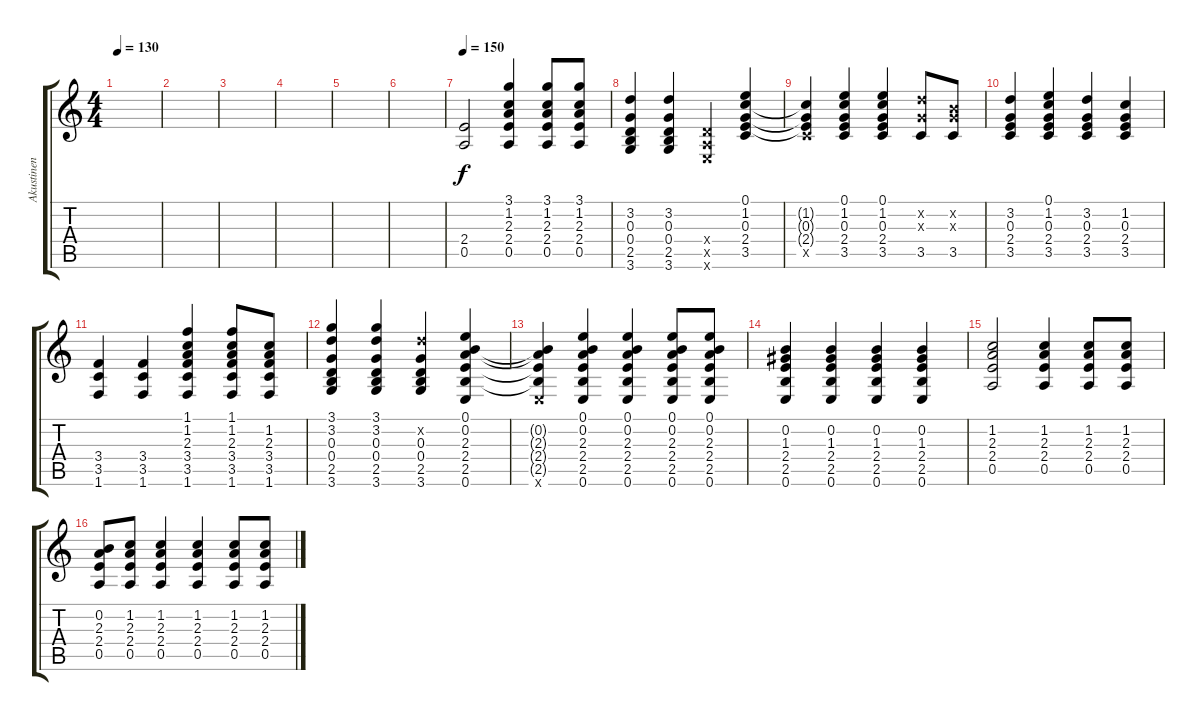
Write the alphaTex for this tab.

\track ("Akustinen" "Akustinen") {instrument acousticguitarnylon}
\staff {score tabs}
\tuning (E4 B3 G3 D3 A2 E2) {hide}
\ts (4 4)
\tempo 130
\clef g2
\ks c
|
|
|
|
|
|
\tempo 150
(2.4 0.5).2 (3.1 1.2 2.3 2.4 0.5).4 (3.1 1.2 2.3 2.4 0.5).8 (3.1 1.2 2.3 2.4 0.5).8 |
(3.2 0.3 0.4 2.5 3.6).4 (3.2 0.3 0.4 2.5 3.6).4 (0.4{x} 0.5{x} 0.6{x}).4 (0.1 1.2 0.3 2.4 3.5).4 |
(1.2{t} 0.3{t} 2.4{t} 3.5{x}).4 (0.1 1.2 0.3 2.4 3.5).4 (0.1 1.2 0.3 2.4 3.5).4 (3.2{x} 0.3{x} 3.5).8 (0.2{x} 0.3{x} 3.5).8 |
(3.2 0.3 2.4 3.5).4 (0.1 1.2 0.3 2.4 3.5).4 (3.2 0.3 2.4 3.5).4 (1.2 0.3 2.4 3.5).4 |
(3.4 3.5 1.6).4 (3.4 3.5 1.6).4 (1.1 1.2 2.3 3.4 3.5 1.6).4 (1.1 1.2 2.3 3.4 3.5 1.6).8 (1.2 2.3 3.4 3.5 1.6).8 |
(3.1 3.2 0.3 0.4 2.5 3.6).4 (3.1 3.2 0.3 0.4 2.5 3.6).4 (3.2{x} 0.3 0.4 2.5 3.6).4 (0.1 0.2 2.3 2.4 2.5 0.6).4 |
(0.2{t} 2.3{t} 2.4{t} 2.5{t} 0.6{x}).4 (0.1 0.2 2.3 2.4 2.5 0.6).4 (0.1 0.2 2.3 2.4 2.5 0.6).4 (0.1 0.2 2.3 2.4 2.5 0.6).8 (0.1 0.2 2.3 2.4 2.5 0.6).8 |
(0.2 1.3 2.4 2.5 0.6).4 (0.2 1.3 2.4 2.5 0.6).4 (0.2 1.3 2.4 2.5 0.6).4 (0.2 1.3 2.4 2.5 0.6).4 |
(1.2 2.3 2.4 0.5).2 (1.2 2.3 2.4 0.5).4 (1.2 2.3 2.4 0.5).8 (1.2 2.3 2.4 0.5).8 |
(0.2 2.3 2.4 0.5).8 (1.2 2.3 2.4 0.5).8 (1.2 2.3 2.4 0.5).4 (1.2 2.3 2.4 0.5).4 (1.2 2.3 2.4 0.5).8 (1.2 2.3 2.4 0.5).8
